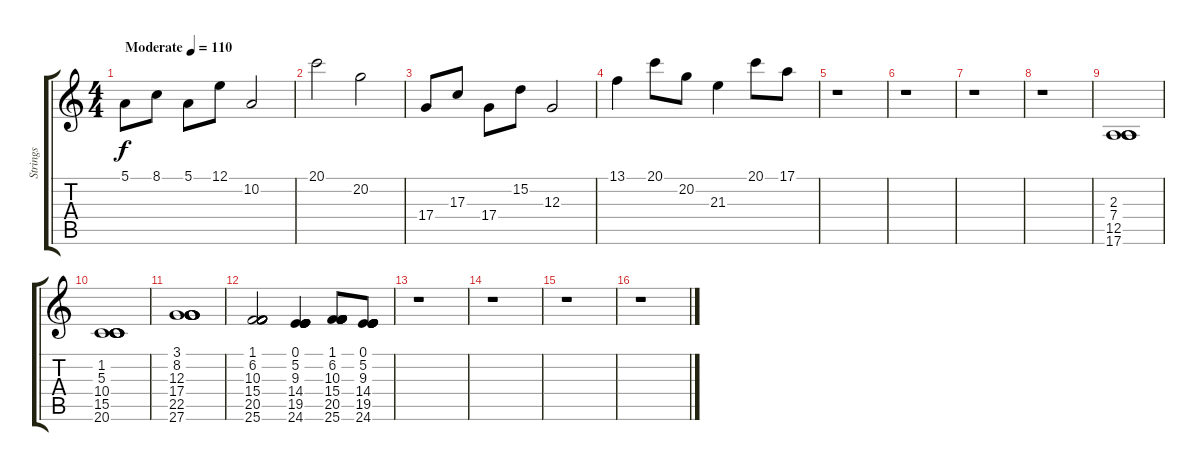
\track ("Strings" "Strings") {instrument drawbarorgan}
\staff {score tabs}
\tuning (E4 B3 G3 D3 A2 E2) {hide}
\ts (4 4)
\tempo (110 "Moderate")
\clef g2
\ks c
5.1.8{dy f instrument drawbarorgan} 8.1.8 5.1.8 12.1.8 10.2.2 |
20.1.2 20.2.2 |
17.4.8 17.3.8 17.4.8 15.2.8 12.3.2 |
13.1.4 20.1.8 20.2.8 21.3.4 20.1.8 17.1.8 |
r.1 |
r.1 |
r.1 |
r.1 |
(2.3 7.4 12.5 17.6).1 |
(1.2 5.3 10.4 15.5 20.6).1 |
(3.1 8.2 12.3 17.4 22.5 27.6).1 |
(1.1 6.2 10.3 15.4 20.5 25.6).2 (0.1 5.2 9.3 14.4 19.5 24.6).4 (1.1 6.2 10.3 15.4 20.5 25.6).8 (0.1 5.2 9.3 14.4 19.5 24.6).8 |
r.1 |
r.1 |
r.1 |
r.1
